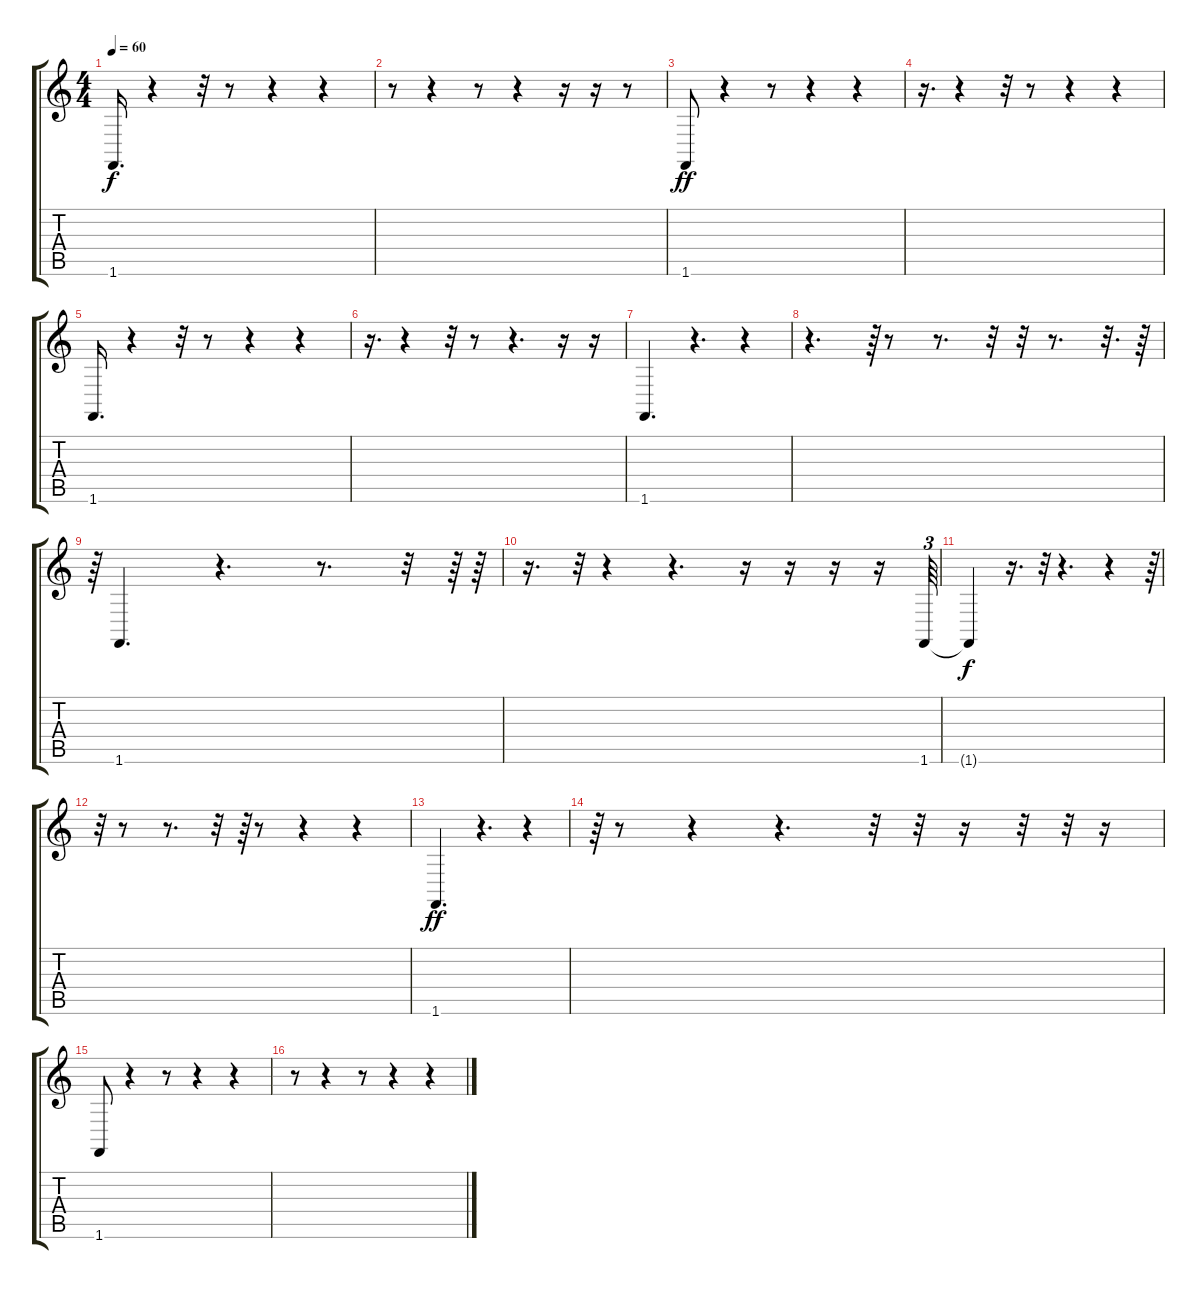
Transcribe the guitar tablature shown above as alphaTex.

\track "" {instrument drawbarorgan}
\staff {score tabs}
\tuning (E4 B3 G3 D3 A2 E2) {hide}
\ts (4 4)
\tempo 60
\clef g2
\ks c
1.6.16{d dy f} r.4 r.32 r.8 r.4 r.4 |
r.8 r.4 r.8 r.4 r.16 r.16 r.8 |
1.6.8{dy ff} r.4 r.8 r.4 r.4 |
r.16{d} r.4 r.32 r.8 r.4 r.4 |
1.6.16{d} r.4 r.32 r.8 r.4 r.4 |
r.16{d} r.4 r.32 r.8 r.4{d} r.16 r.16 |
1.6.4{d} r.4{d} r.4 |
r.4{d} r.64{tu (3 2)} r.8 r.8{d} r.32 r.32 r.8{d} r.32{d} r.64 |
r.64{tu (3 2)} 1.6.4{d} r.4{d} r.8{d} r.32 r.64{tu (3 2)} r.64{tu (3 2)} |
r.16{d} r.32{tu (3 2)} r.4 r.4{d} r.16 r.16 r.16 r.16 1.6.64{tu (3 2)} |
1.6{t}.4{dy f} r.16{d} r.32{tu (3 2)} r.4{d} r.4 r.64{tu (3 2)} |
r.32{tu (3 2)} r.8 r.8{d} r.32 r.64{tu (3 2)} r.8 r.4 r.4 |
1.6.4{d dy ff} r.4{d} r.4 |
r.64{tu (3 2)} r.8 r.4 r.4{d} r.32 r.32 r.16 r.32 r.32{tu (3 2)} r.16 |
1.6.8 r.4 r.8 r.4 r.4 |
r.8 r.4 r.8 r.4 r.4
